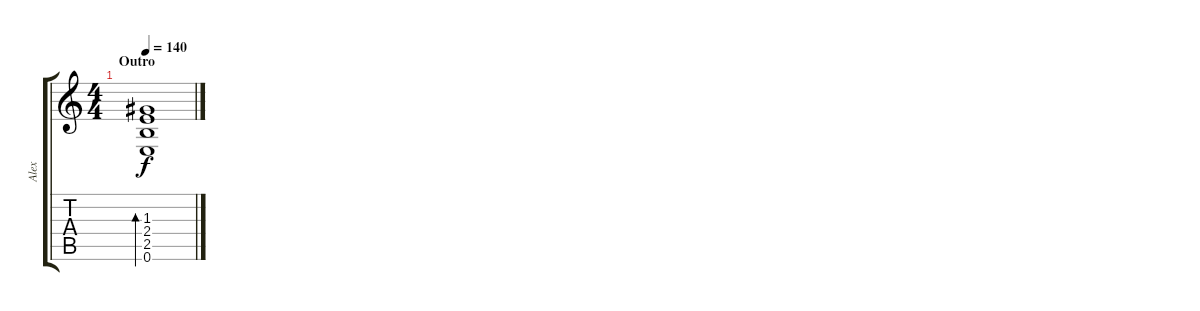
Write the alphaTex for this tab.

\track ("Alex" "Alex") {instrument electricguitarclean}
\staff {score tabs}
\tuning (E4 B3 G3 D3 A2 E2) {hide}
\ts (4 4)
\section ("" "Outro")
\tempo 140
\clef g2
\ks c
(1.3 2.4 2.5 0.6).1{bd 480 dy f}
